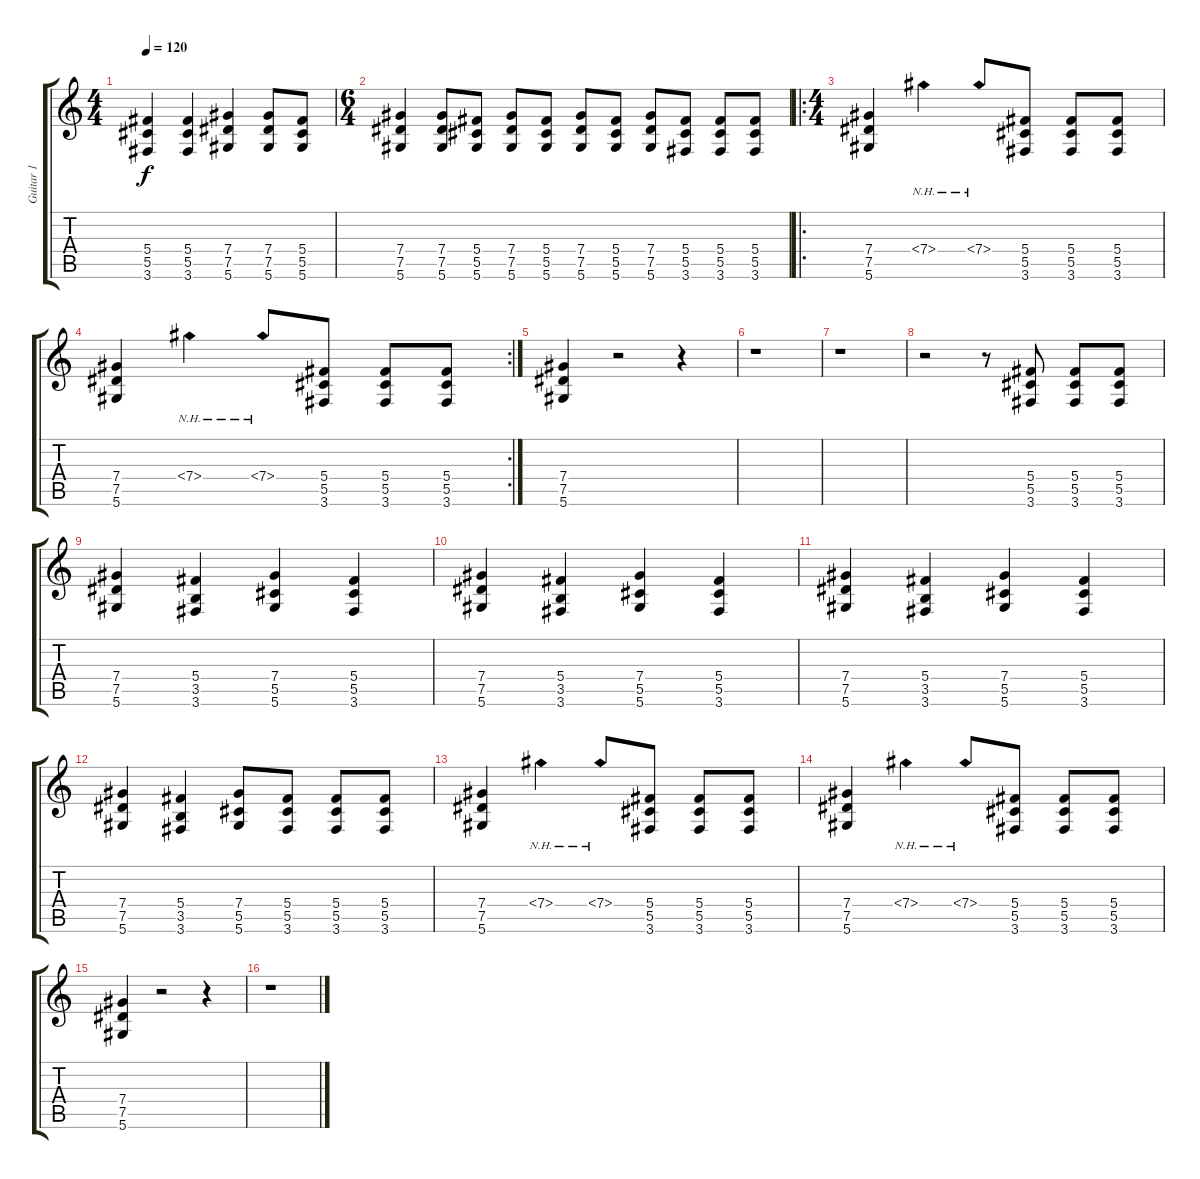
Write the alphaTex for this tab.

\track ("Guitar 1" "Guitar 1") {instrument distortionguitar}
\staff {score tabs}
\tuning (Eb4 Bb3 Gb3 Db3 Ab2 Eb2) {hide}
\ts (4 4)
\tempo 120
\clef g2
\ks c
(5.4 5.5 3.6).4{dy f} (5.4 5.5 3.6).4 (7.4 7.5 5.6).4 (7.4 7.5 5.6).8 (5.4 5.5 5.6).8 |
\ts (6 4)
(7.4 7.5 5.6).4 (7.4 7.5 5.6).8 (5.4 5.5 5.6).8 (7.4 7.5 5.6).8 (5.4 5.5 5.6).8 (7.4 7.5 5.6).8 (5.4 5.5 5.6).8 (7.4 7.5 5.6).8 (5.4 5.5 3.6).8 (5.4 5.5 3.6).8 (5.4 5.5 3.6).8 |
\ro
\ts (4 4)
(7.4 7.5 5.6).4 7.4{nh}.4 7.4{nh}.8 (5.4 5.5 3.6).8 (5.4 5.5 3.6).8 (5.4 5.5 3.6).8 |
\rc 2
(7.4 7.5 5.6).4 7.4{nh}.4 7.4{nh}.8 (5.4 5.5 3.6).8 (5.4 5.5 3.6).8 (5.4 5.5 3.6).8 |
(7.4 7.5 5.6).4 r.2 r.4 |
r.1 |
r.1 |
r.2 r.8 (5.4 5.5 3.6).8 (5.4 5.5 3.6).8 (5.4 5.5 3.6).8 |
(7.4 7.5 5.6).4 (5.4 3.5 3.6).4 (7.4 5.5 5.6).4 (5.4 5.5 3.6).4 |
(7.4 7.5 5.6).4 (5.4 3.5 3.6).4 (7.4 5.5 5.6).4 (5.4 5.5 3.6).4 |
(7.4 7.5 5.6).4 (5.4 3.5 3.6).4 (7.4 5.5 5.6).4 (5.4 5.5 3.6).4 |
(7.4 7.5 5.6).4 (5.4 3.5 3.6).4 (7.4 5.5 5.6).8 (5.4 5.5 3.6).8 (5.4 5.5 3.6).8 (5.4 5.5 3.6).8 |
(7.4 7.5 5.6).4 7.4{nh}.4 7.4{nh}.8 (5.4 5.5 3.6).8 (5.4 5.5 3.6).8 (5.4 5.5 3.6).8 |
(7.4 7.5 5.6).4 7.4{nh}.4 7.4{nh}.8 (5.4 5.5 3.6).8 (5.4 5.5 3.6).8 (5.4 5.5 3.6).8 |
(7.4 7.5 5.6).4 r.2 r.4 |
r.1
